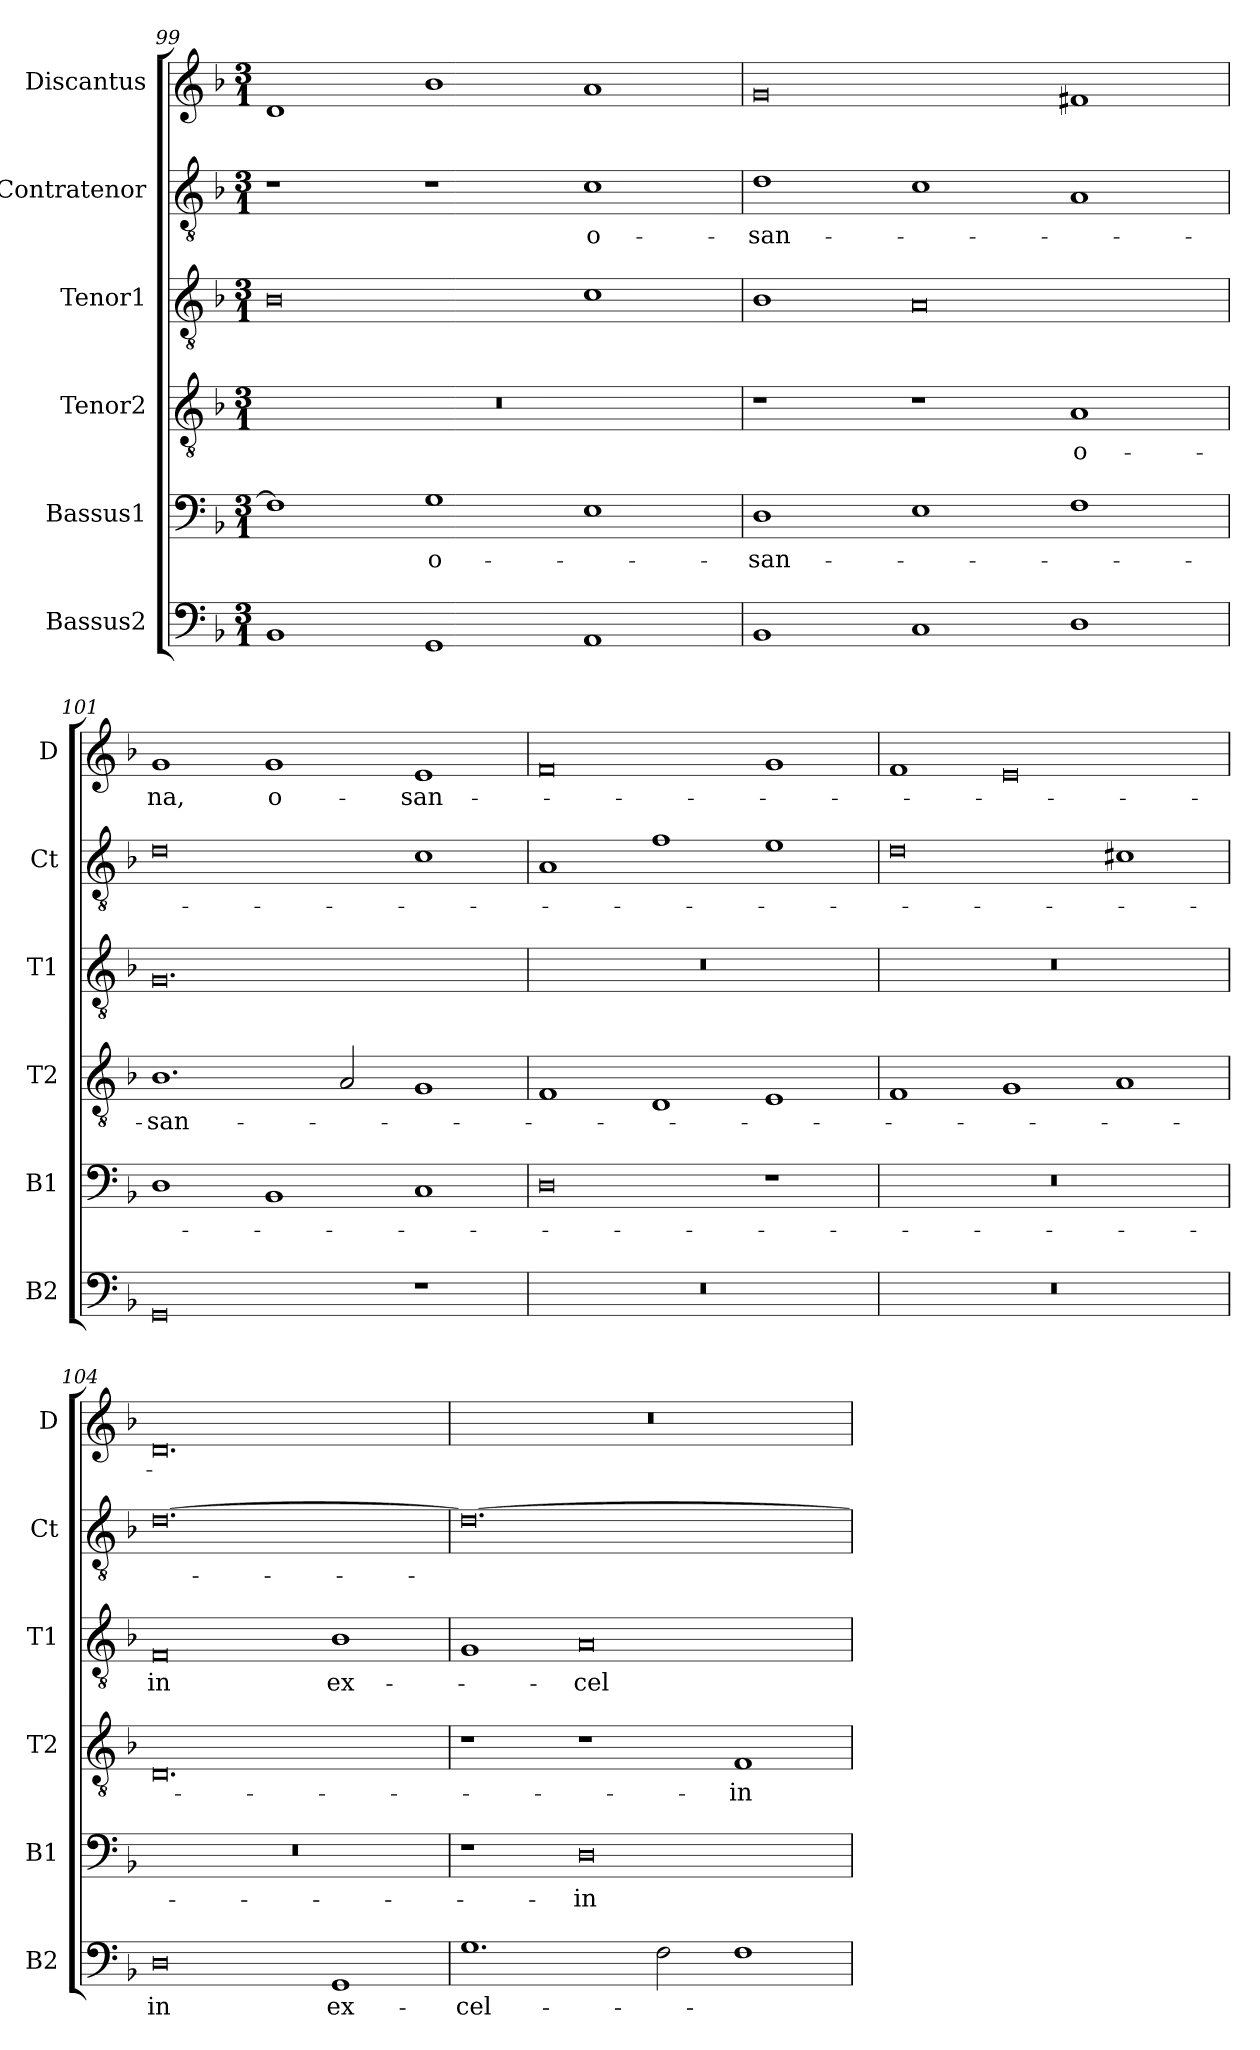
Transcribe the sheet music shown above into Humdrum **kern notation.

**kern	**text	**kern	**text	**kern	**text	**kern	**text	**kern	**text	**kern	**text
*part6	*part6	*part5	*part5	*part4	*part4	*part3	*part3	*part2	*part2	*part1	*part1
*staff6	*staff6	*staff5	*staff5	*staff4	*staff4	*staff3	*staff3	*staff2	*staff2	*staff1	*staff1
*I"Bassus2	*	*I"Bassus1	*	*I"Tenor2	*	*I"Tenor1	*	*I"Contratenor	*	*I"Discantus	*
*I'B2	*	*I'B1	*	*I'T2	*	*I'T1	*	*I'Ct	*	*I'D	*
*clefF4	*	*clefF4	*	*clefGv2	*	*clefGv2	*	*clefGv2	*	*clefG2	*
*k[b-]	*	*k[b-]	*	*k[b-]	*	*k[b-]	*	*k[b-]	*	*k[b-]	*
*M3/1	*	*M3/1	*	*M3/1	*	*M3/1	*	*M3/1	*	*M3/1	*
=99	=99	=99	=99	=99	=99	=99	=99	=99	=99	=99	=99
1BB-	.	1F]	.	0.r	.	0B-	.	1r	.	1d	.
1GG	.	1G	o-	.	.	.	.	1r	.	1b-	.
1AA	.	1E	.	.	.	1c	.	1c	o-	1a	.
=100	=100	=100	=100	=100	=100	=100	=100	=100	=100	=100	=100
1BB-	.	1D	-san-	1r	.	1B-	.	1d	-san-	0g	.
1C	.	1E	.	1r	.	0A	.	1c	.	.	.
1D	.	1F	.	1A	o-	.	.	1A	.	1f#X	.
=101	=101	=101	=101	=101	=101	=101	=101	=101	=101	=101	=101
0GG	.	1D	.	1.B-	-san-	0.G	.	0d	.	1g	-na,
.	.	1BB-	.	.	.	.	.	.	.	1g	o-
.	.	.	.	2A/	.	.	.	.	.	.	.
1r	.	1C	.	1G	.	.	.	1c	.	1e	-san-
=102	=102	=102	=102	=102	=102	=102	=102	=102	=102	=102	=102
0.r	.	0D	.	1F	.	0.r	.	1A	.	0f	.
.	.	.	.	1D	.	.	.	1f	.	.	.
.	.	1r	.	1E	.	.	.	1e	.	1g	.
=103	=103	=103	=103	=103	=103	=103	=103	=103	=103	=103	=103
0.r	.	0.r	.	1F	.	0.r	.	0d	.	1f	.
.	.	.	.	1G	.	.	.	.	.	0e	.
.	.	.	.	1A	.	.	.	1c#X	.	.	.
=104	=104	=104	=104	=104	=104	=104	=104	=104	=104	=104	=104
0D	-in	0.r	.	0.D	.	0F	-in	[0.d	.	0.d	.
1GG	ex-	.	.	.	.	1B-	ex-	.	.	.	.
=105	=105	=105	=105	=105	=105	=105	=105	=105	=105	=105	=105
1.G	-cel-	1r	.	1r	.	1G	.	0.d_	.	0.r	.
.	.	0D	-in	1r	.	0A	-cel-	.	.	.	.
2F\	.	.	.	.	.	.	.	.	.	.	.
1F	.	.	.	1F	-in	.	.	.	.	.	.
=	=	=	=	=	=	=	=	=	=	=	=
*-	*-	*-	*-	*-	*-	*-	*-	*-	*-	*-	*-
